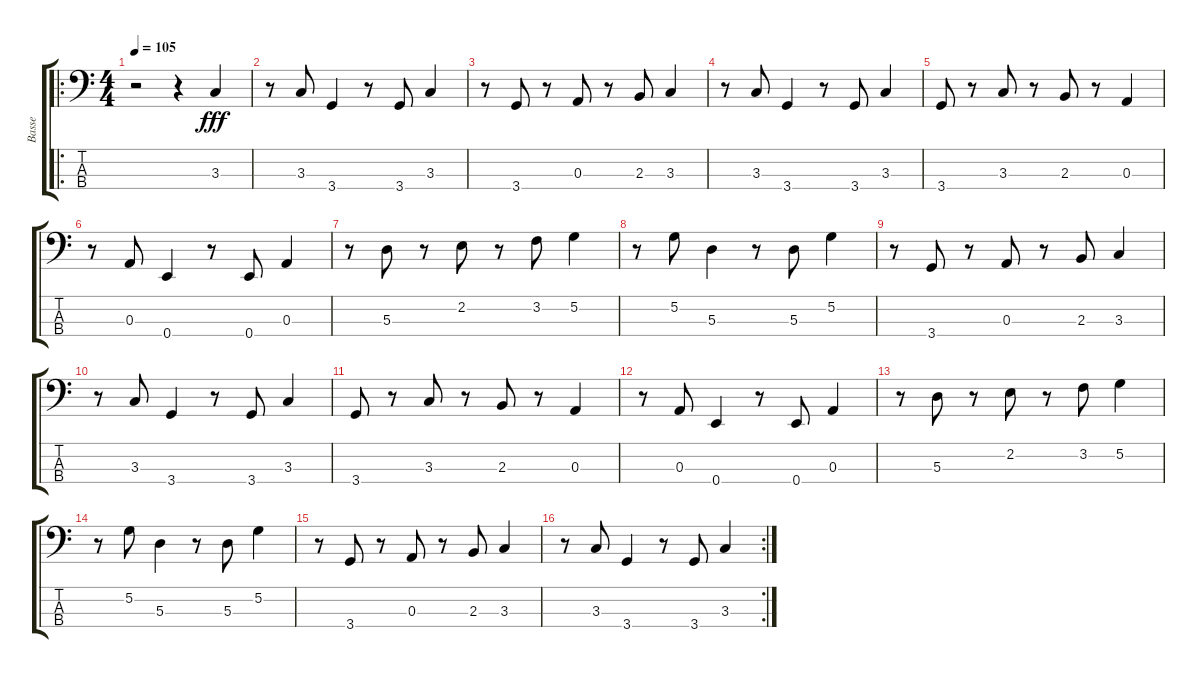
\track ("Basse " "Basse ") {instrument electricbasspick}
\staff {score tabs}
\tuning (G2 D2 A1 E1) {hide}
\ro
\ts (4 4)
\tempo 105
\clef f4
\ks c
r.2{dy fff} r.4 3.3.4 |
r.8 3.3.8 3.4.4 r.8 3.4.8 3.3.4 |
r.8 3.4.8 r.8 0.3.8 r.8 2.3.8 3.3.4 |
r.8 3.3.8 3.4.4 r.8 3.4.8 3.3.4 |
3.4.8 r.8 3.3.8 r.8 2.3.8 r.8 0.3.4 |
r.8 0.3.8 0.4.4 r.8 0.4.8 0.3.4 |
r.8 5.3.8 r.8 2.2.8 r.8 3.2.8 5.2.4 |
r.8 5.2.8 5.3.4 r.8 5.3.8 5.2.4 |
r.8 3.4.8 r.8 0.3.8 r.8 2.3.8 3.3.4 |
r.8 3.3.8 3.4.4 r.8 3.4.8 3.3.4 |
3.4.8 r.8 3.3.8 r.8 2.3.8 r.8 0.3.4 |
r.8 0.3.8 0.4.4 r.8 0.4.8 0.3.4 |
r.8 5.3.8 r.8 2.2.8 r.8 3.2.8 5.2.4 |
r.8 5.2.8 5.3.4 r.8 5.3.8 5.2.4 |
r.8 3.4.8 r.8 0.3.8 r.8 2.3.8 3.3.4 |
\rc 2
r.8 3.3.8 3.4.4 r.8 3.4.8 3.3.4
